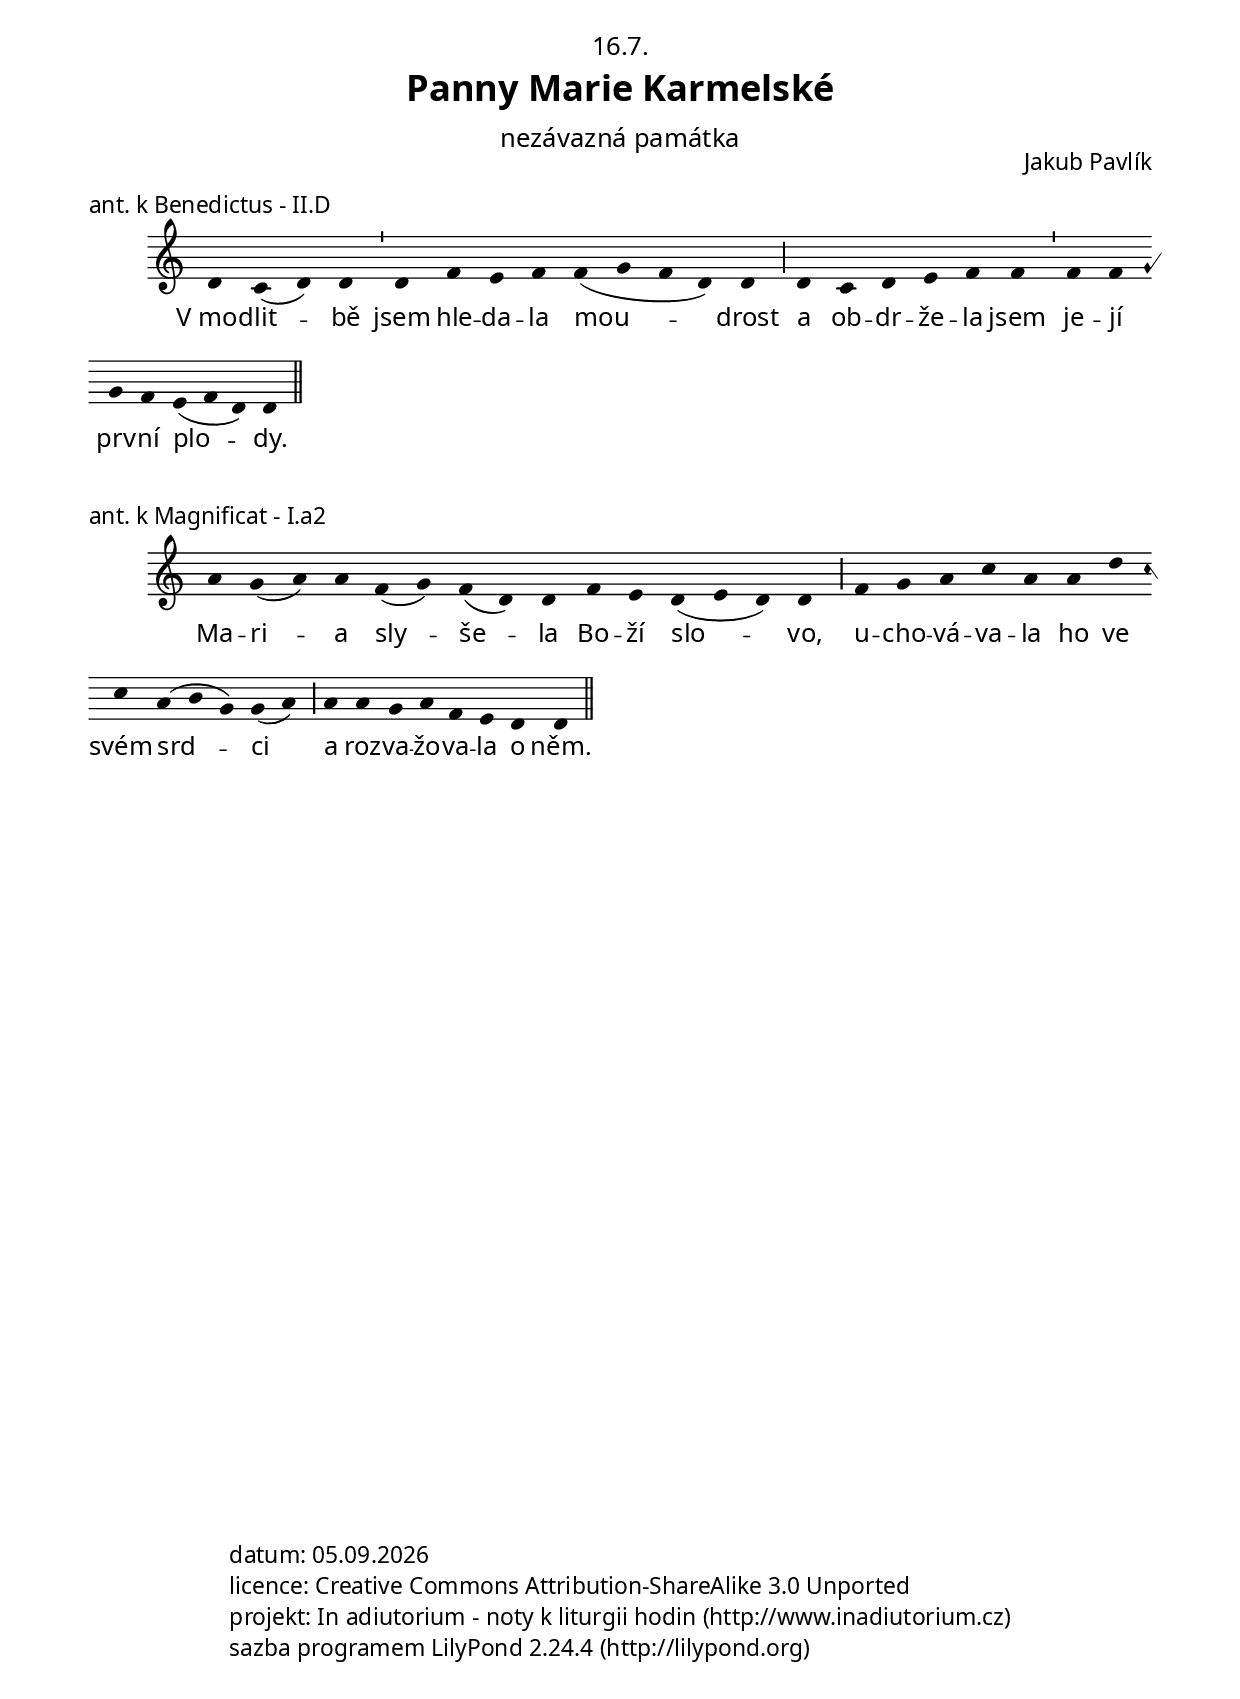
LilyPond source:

\version "2.17.17"

\include "../spolecne.ly"
\include "../dilyresponsorii.ly"

\header {
  title = \markup\titleSvatek
            "Panny Marie Karmelské"
            "nezávazná památka"
            16.7.
  composer = "Jakub Pavlík"
}

\score {
  \relative c' {
    \choralniRezim
    d4 c( d) d \barMin d f e f f( g f d) d \barMaior
    d c d e f f \barMin f f g f e( f d) d \barFinalis
  }
  \addlyrics {
    V_mod -- lit -- bě jsem hle -- da -- la mou -- drost
    a ob -- dr -- že -- la jsem je -- jí prv -- ní plo -- dy.
  }
  \header {
    quid = "ant. k Benedictus"
    modus = "II"
    differentia = "D" 
    psalmus = ""
    id = ""
    piece = \markup {\sestavTitulekBezZalmu}
  }
}

\score {
  \relative c'' {
    \choralniRezim
    a4 g( a) a f( g) f( d) d f e d( e d) d \barMaior
    f g a c a a d c a( b g) g( a) \barMaior
    a a g a f e d d \barFinalis
  }
  \addlyrics {
    Ma -- ri -- a sly -- še -- la Bo -- ží slo -- vo,
    u -- cho -- vá -- va -- la ho ve svém srd -- ci
    a roz -- va -- žo -- va -- la o něm.
  }
  \header {
    quid = "ant. k Magnificat"
    modus = "I"
    differentia = "a2" 
    psalmus = ""
    id = ""
    piece = \markup {\sestavTitulekBezZalmu}
  }
}